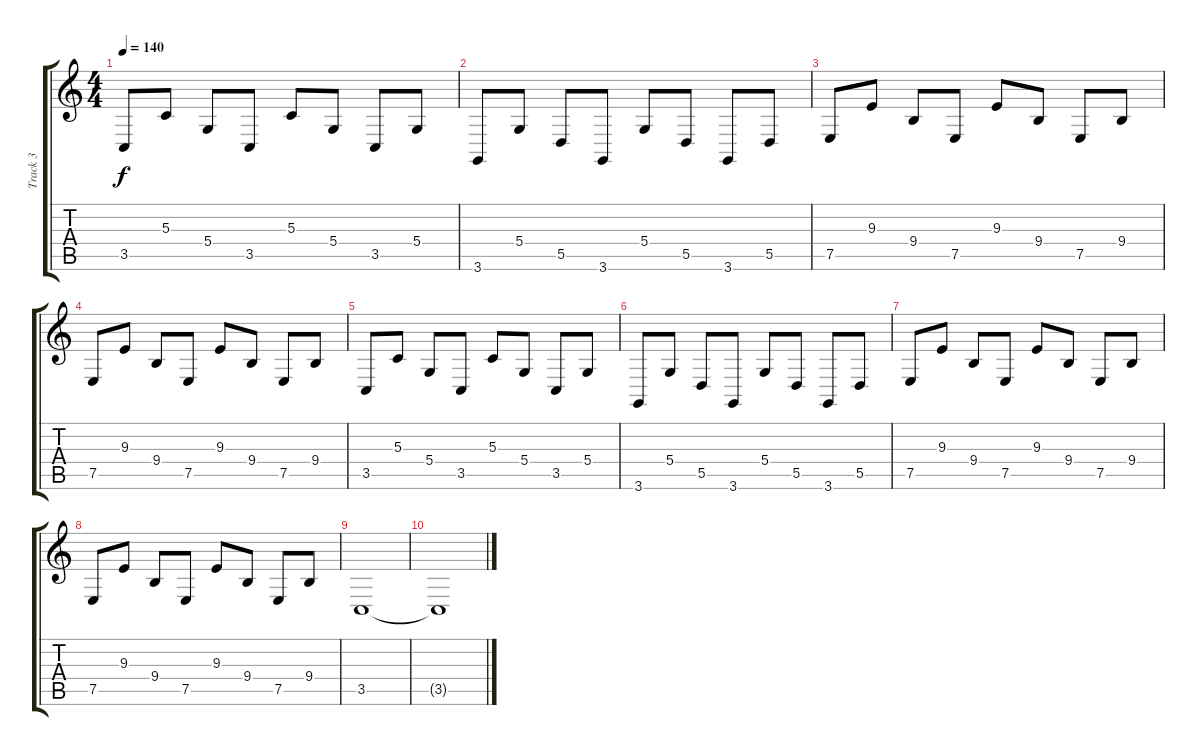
\track ("Track 3" "Track 3") {instrument lead1square}
\staff {score tabs}
\tuning (E4 B3 G3 D3 A2 E2) {hide}
\ts (4 4)
\tempo 140
\clef g2
\ks c
3.5.8{dy f} 5.3.8 5.4.8 3.5.8 5.3.8 5.4.8 3.5.8 5.4.8 |
3.6.8 5.4.8 5.5.8 3.6.8 5.4.8 5.5.8 3.6.8 5.5.8 |
7.5.8 9.3.8 9.4.8 7.5.8 9.3.8 9.4.8 7.5.8 9.4.8 |
7.5.8 9.3.8 9.4.8 7.5.8 9.3.8 9.4.8 7.5.8 9.4.8 |
3.5.8 5.3.8 5.4.8 3.5.8 5.3.8 5.4.8 3.5.8 5.4.8 |
3.6.8 5.4.8 5.5.8 3.6.8 5.4.8 5.5.8 3.6.8 5.5.8 |
7.5.8 9.3.8 9.4.8 7.5.8 9.3.8 9.4.8 7.5.8 9.4.8 |
7.5.8 9.3.8 9.4.8 7.5.8 9.3.8 9.4.8 7.5.8 9.4.8 |
3.5.1 |
3.5{t}.1
